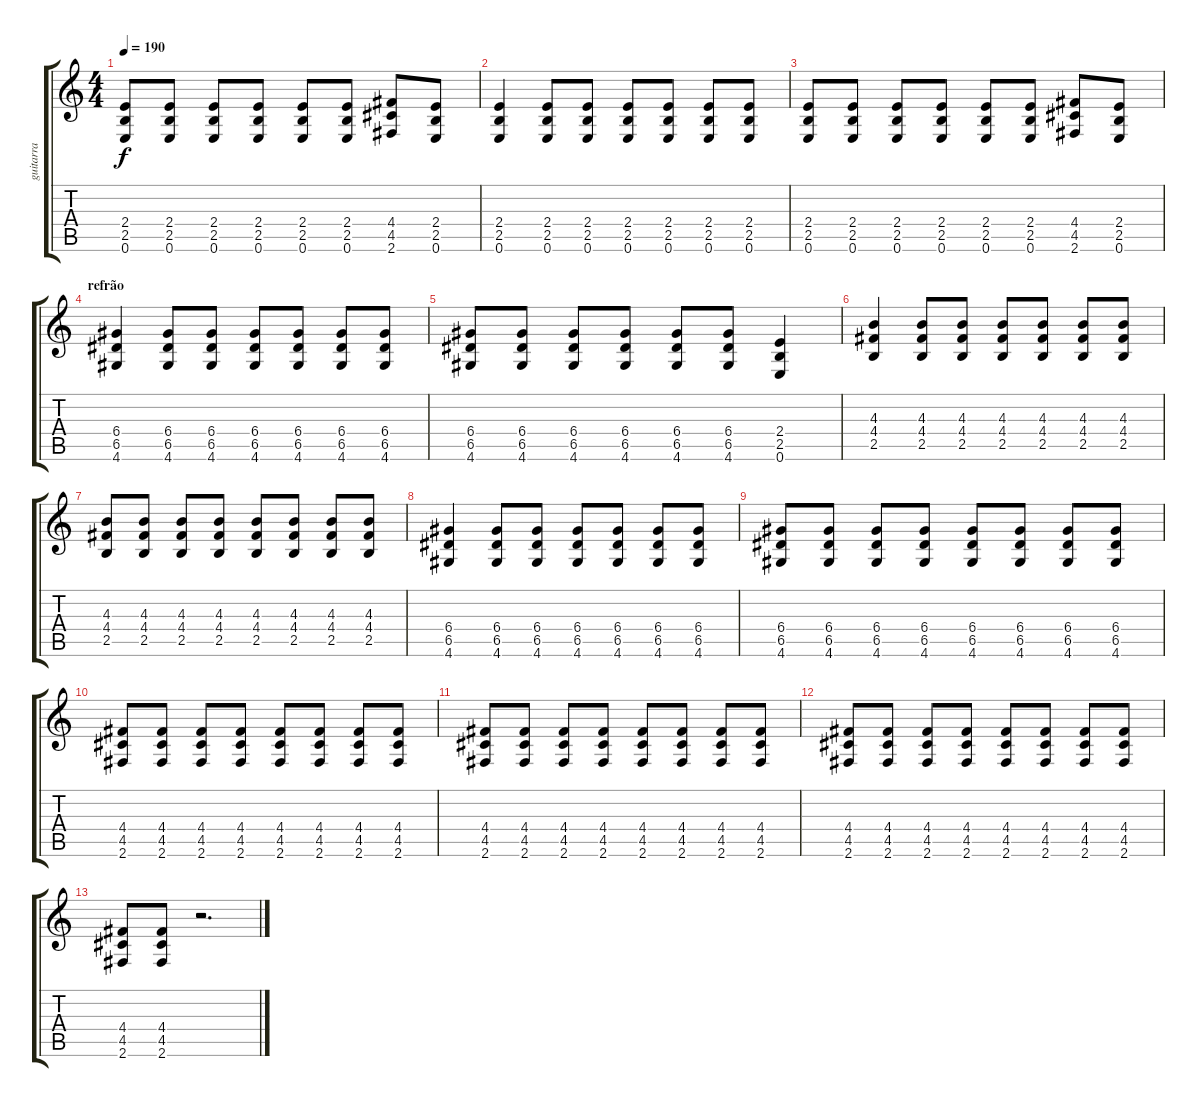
\track ("guitarra" "guitarra") {instrument overdrivenguitar}
\staff {score tabs}
\tuning (E4 B3 G3 D3 A2 E2) {hide}
\ts (4 4)
\tempo 190
\clef g2
\ks c
(2.4 2.5 0.6).8{dy f} (2.4 2.5 0.6).8 (2.4 2.5 0.6).8 (2.4 2.5 0.6).8 (2.4 2.5 0.6).8 (2.4 2.5 0.6).8 (4.4 4.5 2.6).8 (2.4 2.5 0.6).8 |
(2.4 2.5 0.6).4 (2.4 2.5 0.6).8 (2.4 2.5 0.6).8 (2.4 2.5 0.6).8 (2.4 2.5 0.6).8 (2.4 2.5 0.6).8 (2.4 2.5 0.6).8 |
(2.4 2.5 0.6).8 (2.4 2.5 0.6).8 (2.4 2.5 0.6).8 (2.4 2.5 0.6).8 (2.4 2.5 0.6).8 (2.4 2.5 0.6).8 (4.4 4.5 2.6).8 (2.4 2.5 0.6).8 |
\section ("" "refrão")
(6.4 6.5 4.6).4 (6.4 6.5 4.6).8 (6.4 6.5 4.6).8 (6.4 6.5 4.6).8 (6.4 6.5 4.6).8 (6.4 6.5 4.6).8 (6.4 6.5 4.6).8 |
(6.4 6.5 4.6).8 (6.4 6.5 4.6).8 (6.4 6.5 4.6).8 (6.4 6.5 4.6).8 (6.4 6.5 4.6).8 (6.4 6.5 4.6).8 (2.4 2.5 0.6).4 |
(4.3 4.4 2.5).4 (4.3 4.4 2.5).8 (4.3 4.4 2.5).8 (4.3 4.4 2.5).8 (4.3 4.4 2.5).8 (4.3 4.4 2.5).8 (4.3 4.4 2.5).8 |
(4.3 4.4 2.5).8 (4.3 4.4 2.5).8 (4.3 4.4 2.5).8 (4.3 4.4 2.5).8 (4.3 4.4 2.5).8 (4.3 4.4 2.5).8 (4.3 4.4 2.5).8 (4.3 4.4 2.5).8 |
(6.4 6.5 4.6).4 (6.4 6.5 4.6).8 (6.4 6.5 4.6).8 (6.4 6.5 4.6).8 (6.4 6.5 4.6).8 (6.4 6.5 4.6).8 (6.4 6.5 4.6).8 |
(6.4 6.5 4.6).8 (6.4 6.5 4.6).8 (6.4 6.5 4.6).8 (6.4 6.5 4.6).8 (6.4 6.5 4.6).8 (6.4 6.5 4.6).8 (6.4 6.5 4.6).8 (6.4 6.5 4.6).8 |
(4.4 4.5 2.6).8 (4.4 4.5 2.6).8 (4.4 4.5 2.6).8 (4.4 4.5 2.6).8 (4.4 4.5 2.6).8 (4.4 4.5 2.6).8 (4.4 4.5 2.6).8 (4.4 4.5 2.6).8 |
(4.4 4.5 2.6).8 (4.4 4.5 2.6).8 (4.4 4.5 2.6).8 (4.4 4.5 2.6).8 (4.4 4.5 2.6).8 (4.4 4.5 2.6).8 (4.4 4.5 2.6).8 (4.4 4.5 2.6).8 |
(4.4 4.5 2.6).8 (4.4 4.5 2.6).8 (4.4 4.5 2.6).8 (4.4 4.5 2.6).8 (4.4 4.5 2.6).8 (4.4 4.5 2.6).8 (4.4 4.5 2.6).8 (4.4 4.5 2.6).8 |
(4.4 4.5 2.6).8 (4.4 4.5 2.6).8 r.2{d}
